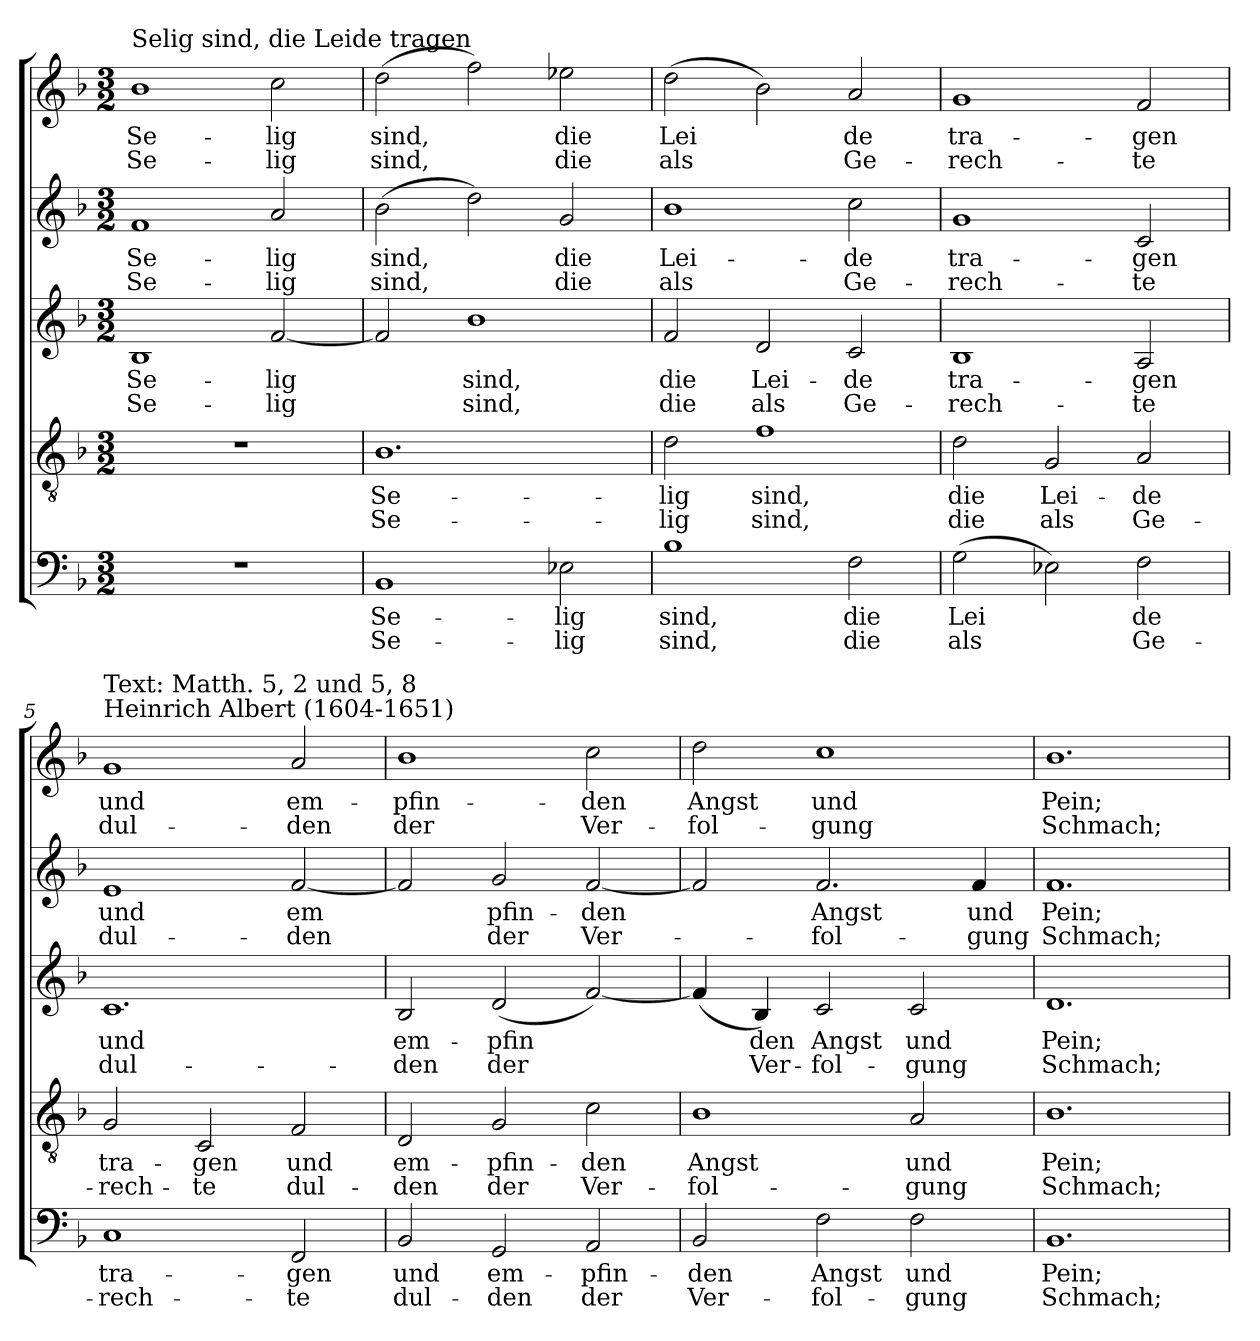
**kern	**text	**text	**kern	**text	**text	**kern	**text	**text	**kern	**text	**text	**kern	**text	**text
*part5	*part5	*part5	*part4	*part4	*part4	*part3	*part3	*part3	*part2	*part2	*part2	*part1	*part1	*part1
*staff5	*staff5	*staff5	*staff4	*staff4	*staff4	*staff3	*staff3	*staff3	*staff2	*staff2	*staff2	*staff1	*staff1	*staff1
*clefF4	*	*	*clefGv2	*	*	*clefG2	*	*	*clefG2	*	*	*clefG2	*	*
*k[b-]	*	*	*k[b-]	*	*	*k[b-]	*	*	*k[b-]	*	*	*k[b-]	*	*
*F:	*	*	*F:	*	*	*F:	*	*	*F:	*	*	*F:	*	*
*M3/2	*	*	*M3/2	*	*	*M3/2	*	*	*M3/2	*	*	*M3/2	*	*
=1	=1	=1	=1	=1	=1	=1	=1	=1	=1	=1	=1	=1	=1	=1
!	!	!	!	!	!	!	!	!	!	!	!	!LO:TX:a:t=Selig sind, die Leide tragen	!	!
!	!	!	!	!	!	!	!LO:LY:b	!LO:LY:b	!	!LO:LY:b	!LO:LY:b	!	!LO:LY:b	!LO:LY:b
1.r	.	.	1.r	.	.	1B-	Se-	Se-	1f	Se-	Se-	1b-	Se-	Se-
!	!	!	!	!	!	!	!LO:LY:b	!LO:LY:b	!	!LO:LY:b	!LO:LY:b	!	!LO:LY:b	!LO:LY:b
.	.	.	.	.	.	[2f/	-lig	-lig	2a/	-lig	-lig	2cc\	-lig	-lig
=2	=2	=2	=2	=2	=2	=2	=2	=2	=2	=2	=2	=2	=2	=2
!	!LO:LY:b	!LO:LY:b	!	!LO:LY:b	!LO:LY:b	!	!	!	!	!LO:LY:b	!LO:LY:b	!	!LO:LY:b	!LO:LY:b
1BB-	Se-	Se-	1.B-	Se-	Se-	2f/]	.	.	(>2b-\	sind,	sind,	(>2dd\	sind,	sind,
!	!	!	!	!	!	!	!LO:LY:b	!LO:LY:b	!	!	!	!	!	!
.	.	.	.	.	.	1b-	sind,	sind,	2dd\)	.	.	2ff\)	.	.
!	!LO:LY:b	!LO:LY:b	!	!	!	!	!	!	!	!LO:LY:b	!LO:LY:b	!	!LO:LY:b	!LO:LY:b
2E-X\	-lig	-lig	.	.	.	.	.	.	2g/	die	die	2ee-X\	die	die
=3	=3	=3	=3	=3	=3	=3	=3	=3	=3	=3	=3	=3	=3	=3
!	!LO:LY:b	!LO:LY:b	!	!LO:LY:b	!LO:LY:b	!	!LO:LY:b	!LO:LY:b	!	!LO:LY:b	!LO:LY:b	!	!LO:LY:b	!LO:LY:b
1B-	sind,	sind,	2d\	-lig	-lig	2f/	die	die	1b-	Lei-	als	(>2dd\	Lei	als
!	!	!	!	!LO:LY:b	!LO:LY:b	!	!LO:LY:b	!LO:LY:b	!	!	!	!	!	!
.	.	.	1f	sind,	sind,	2d/	Lei-	als	.	.	.	2b-\)	.	.
!	!LO:LY:b	!LO:LY:b	!	!	!	!	!LO:LY:b	!LO:LY:b	!	!LO:LY:b	!LO:LY:b	!	!LO:LY:b	!LO:LY:b
2F\	die	die	.	.	.	2c/	-de	Ge-	2cc\	-de	Ge-	2a/	de	Ge-
=4	=4	=4	=4	=4	=4	=4	=4	=4	=4	=4	=4	=4	=4	=4
!	!LO:LY:b	!LO:LY:b	!	!LO:LY:b	!LO:LY:b	!	!LO:LY:b	!LO:LY:b	!	!LO:LY:b	!LO:LY:b	!	!LO:LY:b	!LO:LY:b
(>2G\	Lei	als	2d\	die	die	1B-	tra-	-rech-	1g	tra-	-rech-	1g	tra-	-rech-
!	!	!	!	!LO:LY:b	!LO:LY:b	!	!	!	!	!	!	!	!	!
2E-X\)	.	.	2G/	Lei-	als	.	.	.	.	.	.	.	.	.
!	!LO:LY:b	!LO:LY:b	!	!LO:LY:b	!LO:LY:b	!	!LO:LY:b	!LO:LY:b	!	!LO:LY:b	!LO:LY:b	!	!LO:LY:b	!LO:LY:b
2F\	de	Ge-	2A/	-de	Ge-	2A/	-gen	-te	2c/	-gen	-te	2f/	-gen	-te
=5	=5	=5	=5	=5	=5	=5	=5	=5	=5	=5	=5	=5	=5	=5
!	!	!	!	!	!	!	!	!	!	!	!	!LO:TX:a:t=Heinrich Albert (1604-1651)	!	!
!	!	!	!	!	!	!	!	!	!	!	!	!LO:TX:a:t=Text&colon; Matth. 5, 2 und 5, 8	!	!
!	!LO:LY:b	!LO:LY:b	!	!LO:LY:b	!LO:LY:b	!	!LO:LY:b	!LO:LY:b	!	!LO:LY:b	!LO:LY:b	!	!LO:LY:b	!LO:LY:b
1C	tra-	-rech-	2G/	tra-	-rech-	1.c	und	dul-	1e	und	dul-	1g	und	dul-
!	!	!	!	!LO:LY:b	!LO:LY:b	!	!	!	!	!	!	!	!	!
.	.	.	2C/	-gen	-te	.	.	.	.	.	.	.	.	.
!	!LO:LY:b	!LO:LY:b	!	!LO:LY:b	!LO:LY:b	!	!	!	!	!LO:LY:b	!LO:LY:b	!	!LO:LY:b	!LO:LY:b
2FF/	-gen	-te	2F/	und	dul-	.	.	.	[2f/	em	-den	2a/	em-	-den
=6	=6	=6	=6	=6	=6	=6	=6	=6	=6	=6	=6	=6	=6	=6
!	!LO:LY:b	!LO:LY:b	!	!LO:LY:b	!LO:LY:b	!	!LO:LY:b	!LO:LY:b	!	!	!	!	!LO:LY:b	!LO:LY:b
2BB-/	und	dul-	2D/	em-	-den	2B-/	em-	-den	2f/]	.	.	1b-	-pfin-	der
!	!LO:LY:b	!LO:LY:b	!	!LO:LY:b	!LO:LY:b	!	!LO:LY:b	!LO:LY:b	!	!LO:LY:b	!LO:LY:b	!	!	!
2GG/	em-	-den	2G/	-pfin-	der	(<2d/	-pfin	der	2g/	pfin-	der	.	.	.
!	!LO:LY:b	!LO:LY:b	!	!LO:LY:b	!LO:LY:b	!	!	!	!	!LO:LY:b	!LO:LY:b	!	!LO:LY:b	!LO:LY:b
2AA/	-pfin-	der	2c\	-den	Ver-	[2f/)	.	.	[2f/	-den	Ver-	2cc\	-den	Ver-
!!LO:LB:g=z
=7	=7	=7	=7	=7	=7	=7	=7	=7	=7	=7	=7	=7	=7	=7
!	!LO:LY:b	!LO:LY:b	!	!LO:LY:b	!LO:LY:b	!	!	!	!	!	!	!	!LO:LY:b	!LO:LY:b
2BB-/	-den	Ver-	1B-	Angst	-fol-	(<4f/]	.	.	2f/]	.	.	2dd\	Angst	-fol-
!	!	!	!	!	!	!	!LO:LY:b	!LO:LY:b	!	!	!	!	!	!
.	.	.	.	.	.	4B-/)	den	Ver-	.	.	.	.	.	.
!	!LO:LY:b	!LO:LY:b	!	!	!	!	!LO:LY:b	!LO:LY:b	!	!LO:LY:b	!LO:LY:b	!	!LO:LY:b	!LO:LY:b
2F\	Angst	-fol-	.	.	.	2c/	Angst	-fol-	2.f/	Angst	-fol-	1cc	und	-gung
!	!LO:LY:b	!LO:LY:b	!	!LO:LY:b	!LO:LY:b	!	!LO:LY:b	!LO:LY:b	!	!	!	!	!	!
2F\	und	-gung	2A/	und	-gung	2c/	und	-gung	.	.	.	.	.	.
!	!	!	!	!	!	!	!	!	!	!LO:LY:b	!LO:LY:b	!	!	!
.	.	.	.	.	.	.	.	.	4f/	und	-gung	.	.	.
=8	=8	=8	=8	=8	=8	=8	=8	=8	=8	=8	=8	=8	=8	=8
!	!LO:LY:b	!LO:LY:b	!	!LO:LY:b	!LO:LY:b	!	!LO:LY:b	!LO:LY:b	!	!LO:LY:b	!LO:LY:b	!	!LO:LY:b	!LO:LY:b
1.BB-	Pein;	Schmach;	1.B-	Pein;	Schmach;	1.d	Pein;	Schmach;	1.f	Pein;	Schmach;	1.b-	Pein;	Schmach;
=	=	=	=	=	=	=	=	=	=	=	=	=	=	=
*-	*-	*-	*-	*-	*-	*-	*-	*-	*-	*-	*-	*-	*-	*-
